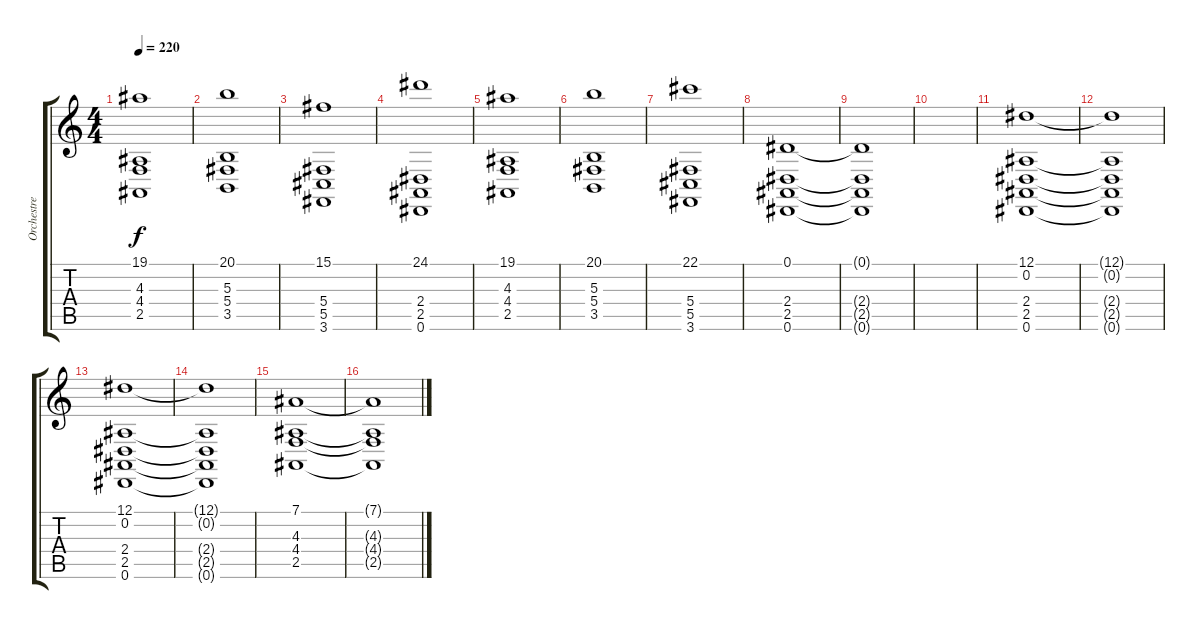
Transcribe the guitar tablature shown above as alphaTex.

\track ("Orchestre" "Orchestre") {instrument stringensemble1}
\staff {score tabs}
\tuning (Eb4 Bb3 Gb3 Db3 Ab2 Eb2) {hide}
\ts (4 4)
\tempo 220
\clef g2
\ks c
(19.1 4.3 4.4 2.5).1{dy f} |
(20.1 5.3 5.4 3.5).1 |
(15.1 5.4 5.5 3.6).1 |
(24.1 2.4 2.5 0.6).1 |
(19.1 4.3 4.4 2.5).1 |
(20.1 5.3 5.4 3.5).1 |
(22.1 5.4 5.5 3.6).1 |
(0.1 2.4 2.5 0.6).1 |
(0.1{t} 2.4{t} 2.5{t} 0.6{t}).1 |
|
(12.1 0.2 2.4 2.5 0.6).1 |
(12.1{t} 0.2{t} 2.4{t} 2.5{t} 0.6{t}).1 |
(12.1 0.2 2.4 2.5 0.6).1 |
(12.1{t} 0.2{t} 2.4{t} 2.5{t} 0.6{t}).1 |
(7.1 4.3 4.4 2.5).1 |
(7.1{t} 4.3{t} 4.4{t} 2.5{t}).1
